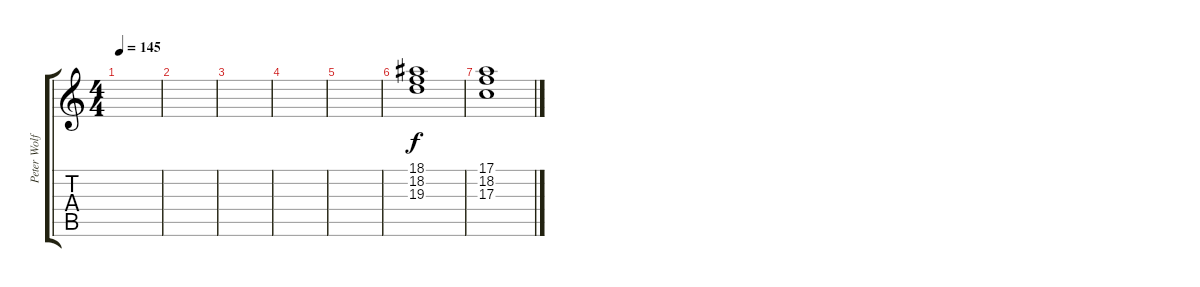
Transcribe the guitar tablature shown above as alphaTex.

\track ("Peter Wolf" "Peter Wolf") {instrument brightacousticpiano}
\staff {score tabs}
\tuning (E4 B3 G3 D3 A2 E2) {hide}
\ts (4 4)
\tempo 145
\clef g2
\ks c
|
|
|
|
|
(18.1 18.2 19.3).1 |
(17.1 18.2 17.3).1
